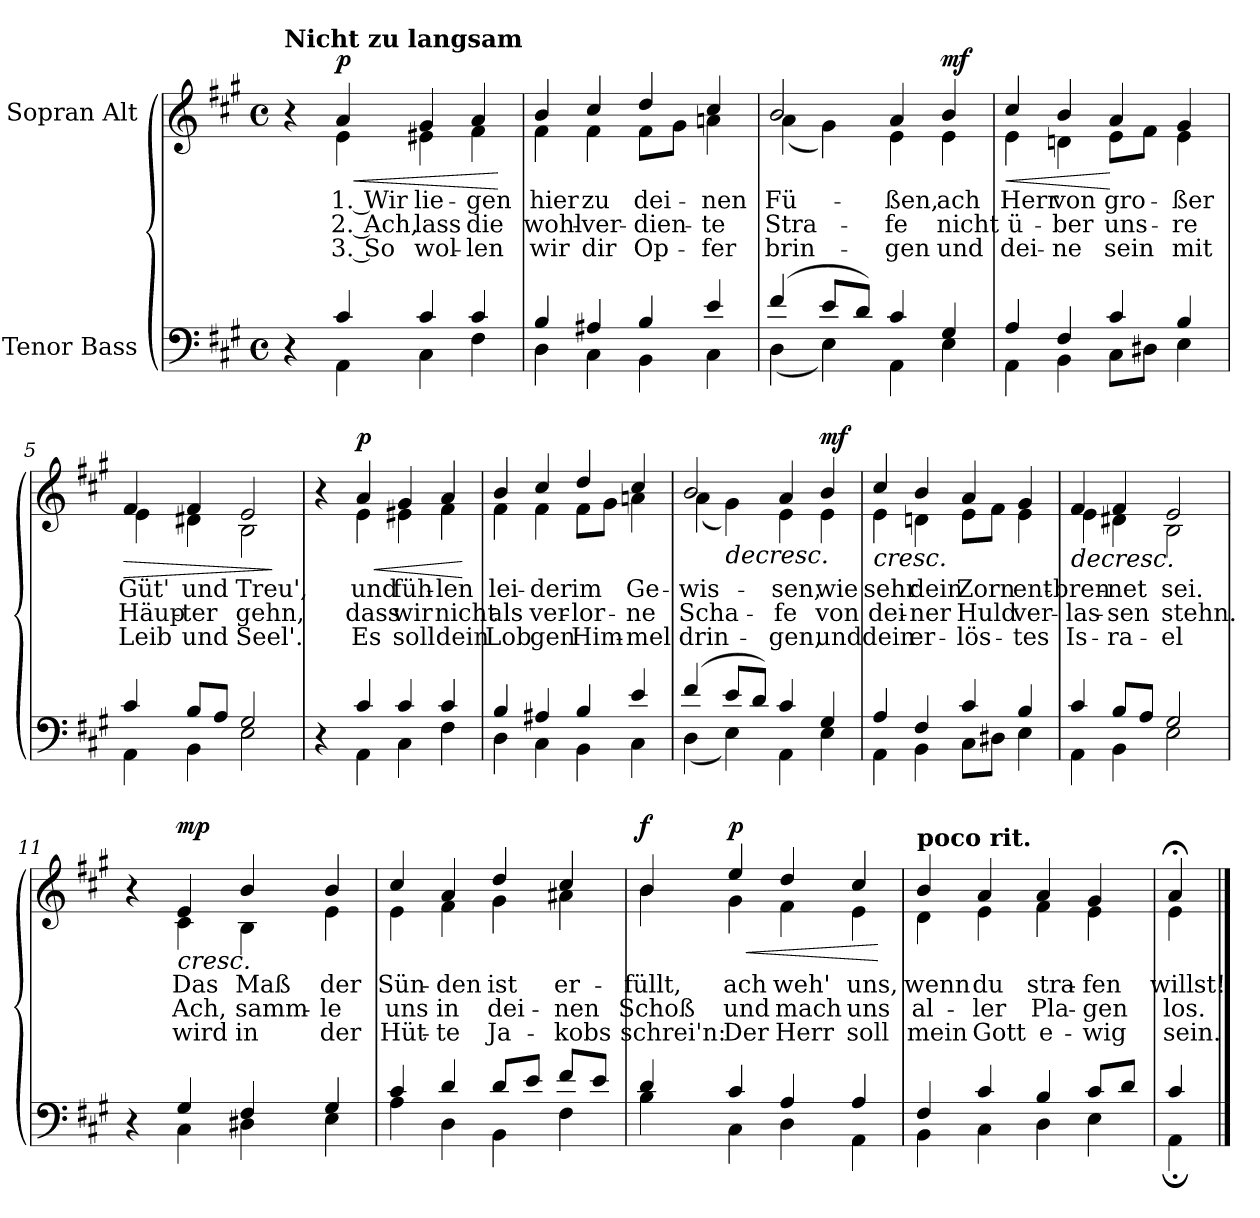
**kern	**kern	**text	**text	**text	**dynam
*part2	*part1	*part1	*part1	*part1	*part1
*staff2	*staff1	*staff1	*staff1	*staff1	*staff1
*I"Tenor Bass	*I"Sopran Alt	*	*	*	*
*clefF4	*clefG2	*	*	*	*
*k[f#c#g#]	*k[f#c#g#]	*	*	*	*
*M4/4	*M4/4	*	*	*	*
*met(c)	*met(c)	*	*	*	*
=1	=1	=1	=1	=1	=1
*^	*^	*	*	*	*
!	!	!LO:TX:a:B:t=Nicht zu langsam	!	!	!	!	!
4r	4ryy	4r	4ryy	.	.	.	.
!	!	!	!	!	!	!	!LO:HP:b
!	!	!	!	!	!	!	!LO:DY:n=1:b
4c#/	4AA\	4a/	4e\	1. Wir	2. Ach,	3. So	< p
4c#/	4C#\	4g#/	4e#X\	lie-	lass	wol-	.
4c#/	4F#\	4a/	4f#\	-gen	die	-len	.
*v	*v	*	*	*	*	*	*
*	*v	*v	*	*	*	*
.	.	.	.	.	[
=2	=2	=2	=2	=2	=2
*^	*^	*	*	*	*
4B/	4D\	4b/	4f#\	hier	wohl-	wir	.
4A#X/	4C#\	4cc#/	4f#\	zu	-ver-	dir	.
4B/	4BB\	4dd/	8f#\L	dei-	-dien-	Op-	.
.	.	.	8g#\J	.	.	.	.
4e/	4C#\	4cc#/	4an\	-nen	-te	-fer	.
=3	=3	=3	=3	=3	=3	=3	=3
(4f#/	(4D\	2b/	(4a\	Fü-	Stra-	brin-	.
8e/L	4E\)	.	4g#\)	.	.	.	.
8d/J)	.	.	.	.	.	.	.
4c#/	4AA\	4a/	4e\	-ßen,	-fe	-gen	.
!	!	!	!	!	!	!	!LO:DY:b
4G#/	4E\	4b/	4e\	ach	nicht	und	mf
=4	=4	=4	=4	=4	=4	=4	=4
!	!	!	!	!	!	!	!LO:HP:b
4A/	4AA\	4cc#/	4e\	Herr	ü-	dei-	<
4F#/	4BB\	4b/	4dn\	von	-ber	-ne	.
4c#/	8C#\L	4a/	8e\L	gro-	uns-	sein	[
.	8D#X\J	.	8f#\J	.	.	.	.
4B/	4E\	4g#/	4e\	-ßer	-re	mit	.
=5	=5	=5	=5	=5	=5	=5	=5
!	!	!	!	!	!	!	!LO:HP:b
4c#/	4AA\	4f#/	4e\	Güt'	Häup-	Leib	>
8B/L	4BB\	4f#/	4d#X\	und	-ter	und	.
8A/J	.	.	.	.	.	.	.
2G#/	2E\	2e/	2B\	Treu',	gehn,	Seel'.	.
*v	*v	*	*	*	*	*	*
*	*v	*v	*	*	*	*
.	.	.	.	.	]
!!LO:LB:g=z
=6	=6	=6	=6	=6	=6
*^	*^	*	*	*	*
4r	4ryy	4r	4ryy	.	.	.	.
!	!	!	!	!	!	!	!LO:HP:b
!	!	!	!	!	!	!	!LO:DY:n=1:b
4c#/	4AA\	4a/	4e\	und	dass	Es	< p
4c#/	4C#\	4g#/	4e#X\	füh-	wir	soll	.
4c#/	4F#\	4a/	4f#\	-len	nicht	dein	.
*v	*v	*	*	*	*	*	*
*	*v	*v	*	*	*	*
.	.	.	.	.	[
=7	=7	=7	=7	=7	=7
*^	*^	*	*	*	*
4B/	4D\	4b/	4f#\	lei-	als	Lob	.
4A#X/	4C#\	4cc#/	4f#\	-der	ver-	gen	.
4B/	4BB\	4dd/	8f#\L	im	-lor-	Him-	.
.	.	.	8g#\J	.	.	.	.
4e/	4C#\	4cc#/	4an\	Ge-	-ne	-mel	.
=8	=8	=8	=8	=8	=8	=8	=8
(4f#/	(4D\	2b/	(4a\	-wis-	Scha-	drin-	.
!	!	!	!	!	!	!	!LO:HP:b
8e/L	4E\)	.	4g#\)	.	.	.	>
8d/J)	.	.	.	.	.	.	.
4c#/	4AA\	4a/	4e\	-sen,	-fe	-gen,	.
!	!	!	!	!	!	!	!LO:DY:b
4G#/	4E\	4b/	4e\	wie	von	und	mf
=9	=9	=9	=9	=9	=9	=9	=9
!	!	!	!	!	!	!	!LO:HP:b
4A/	4AA\	4cc#/	4e\	sehr	dei-	dein	<
4F#/	4BB\	4b/	4dn\	dein	-ner	er-	.
4c#/	8C#\L	4a/	8e\L	Zorn	Huld	-lös-	]
.	8D#X\J	.	8f#\J	.	.	.	.
4B/	4E\	4g#/	4e\	ent-	ver-	-tes	.
=10	=10	=10	=10	=10	=10	=10	=10
!	!	!	!	!	!	!	!LO:HP:b
4c#/	4AA\	4f#/	4e\	-bren-	-las-	Is-	>
8B/L	4BB\	4f#/	4d#X\	-net	-sen	-ra-	.
8A/J	.	.	.	.	.	.	.
2G#/	2E\	2e/	2B\	sei.	stehn.	-el	.
*v	*v	*	*	*	*	*	*
*	*v	*v	*	*	*	*
.	.	.	.	.	[
!!LO:LB:g=z
=11	=11	=11	=11	=11	=11
*^	*^	*	*	*	*
4r	4ryy	4r	4ryy	.	.	.	.
!	!	!	!	!	!	!	!LO:HP:b
!	!	!	!	!	!	!	!LO:DY:n=1:b
4G#/	4C#\	4e/	4c#\	Das	Ach,	wird	< mp
4F#/	4D#X\	4b/	4B\	Maß	samm-	in	.
4G#/	4E\	4b/	4e\	der	-le	der	.
=12	=12	=12	=12	=12	=12	=12	=12
4c#/	4A\	4cc#/	4e\	Sün-	uns	Hüt-	.
4d/	4D\	4a/	4f#\	-den	in	-te	.
8d/L	4BB\	4dd/	4g#\	ist	dei-	Ja-	.
8e/J	.	.	.	.	.	.	.
8f#/L	4F#\	4cc#/	4a#X\	er-	-nen	-kobs	.
8e/J	.	.	.	.	.	.	.
*v	*v	*	*	*	*	*	*
*	*v	*v	*	*	*	*
.	.	.	.	.	]
=13	=13	=13	=13	=13	=13
*^	*^	*	*	*	*
!	!	!	!	!	!	!	!LO:DY:b
4d/	4B\	4b/	4b\	-füllt,	Schoß	schrei'n:	f
!	!	!	!	!	!	!	!LO:HP:b
!	!	!	!	!	!	!	!LO:DY:n=1:b
4c#/	4C#\	4ee/	4g#\	ach	und	Der	< p
4A/	4D\	4dd/	4f#\	weh'	mach	Herr	.
4A/	4AA\	4cc#/	4e\	uns,	uns	soll	.
*v	*v	*	*	*	*	*	*
*	*v	*v	*	*	*	*
.	.	.	.	.	[
=14	=14	=14	=14	=14	=14
*^	*^	*	*	*	*
!	!	!LO:TX:a:B:t=poco rit.	!	!	!	!	!
4F#/	4BB\	4b/	4d\	wenn	al-	mein	.
4c#/	4C#\	4a/	4e\	du	-ler	Gott	.
4B/	4D\	4a/	4f#\	stra-	Pla-	e-	.
8c#/L	4E\	4g#/	4e\	-fen	-gen	-wig	.
8d/J	.	.	.	.	.	.	.
*v	*v	*	*	*	*	*	*
*	*v	*v	*	*	*	*
.	.	.	.	.	[
=15	=15	=15	=15	=15	=15
*^	*^	*	*	*	*
4c#/	4AA;\	4a;</	4e\	willst!	los.	sein.	.
*v	*v	*	*	*	*	*	*
*	*v	*v	*	*	*	*
==	==	==	==	==	==
*-	*-	*-	*-	*-	*-
